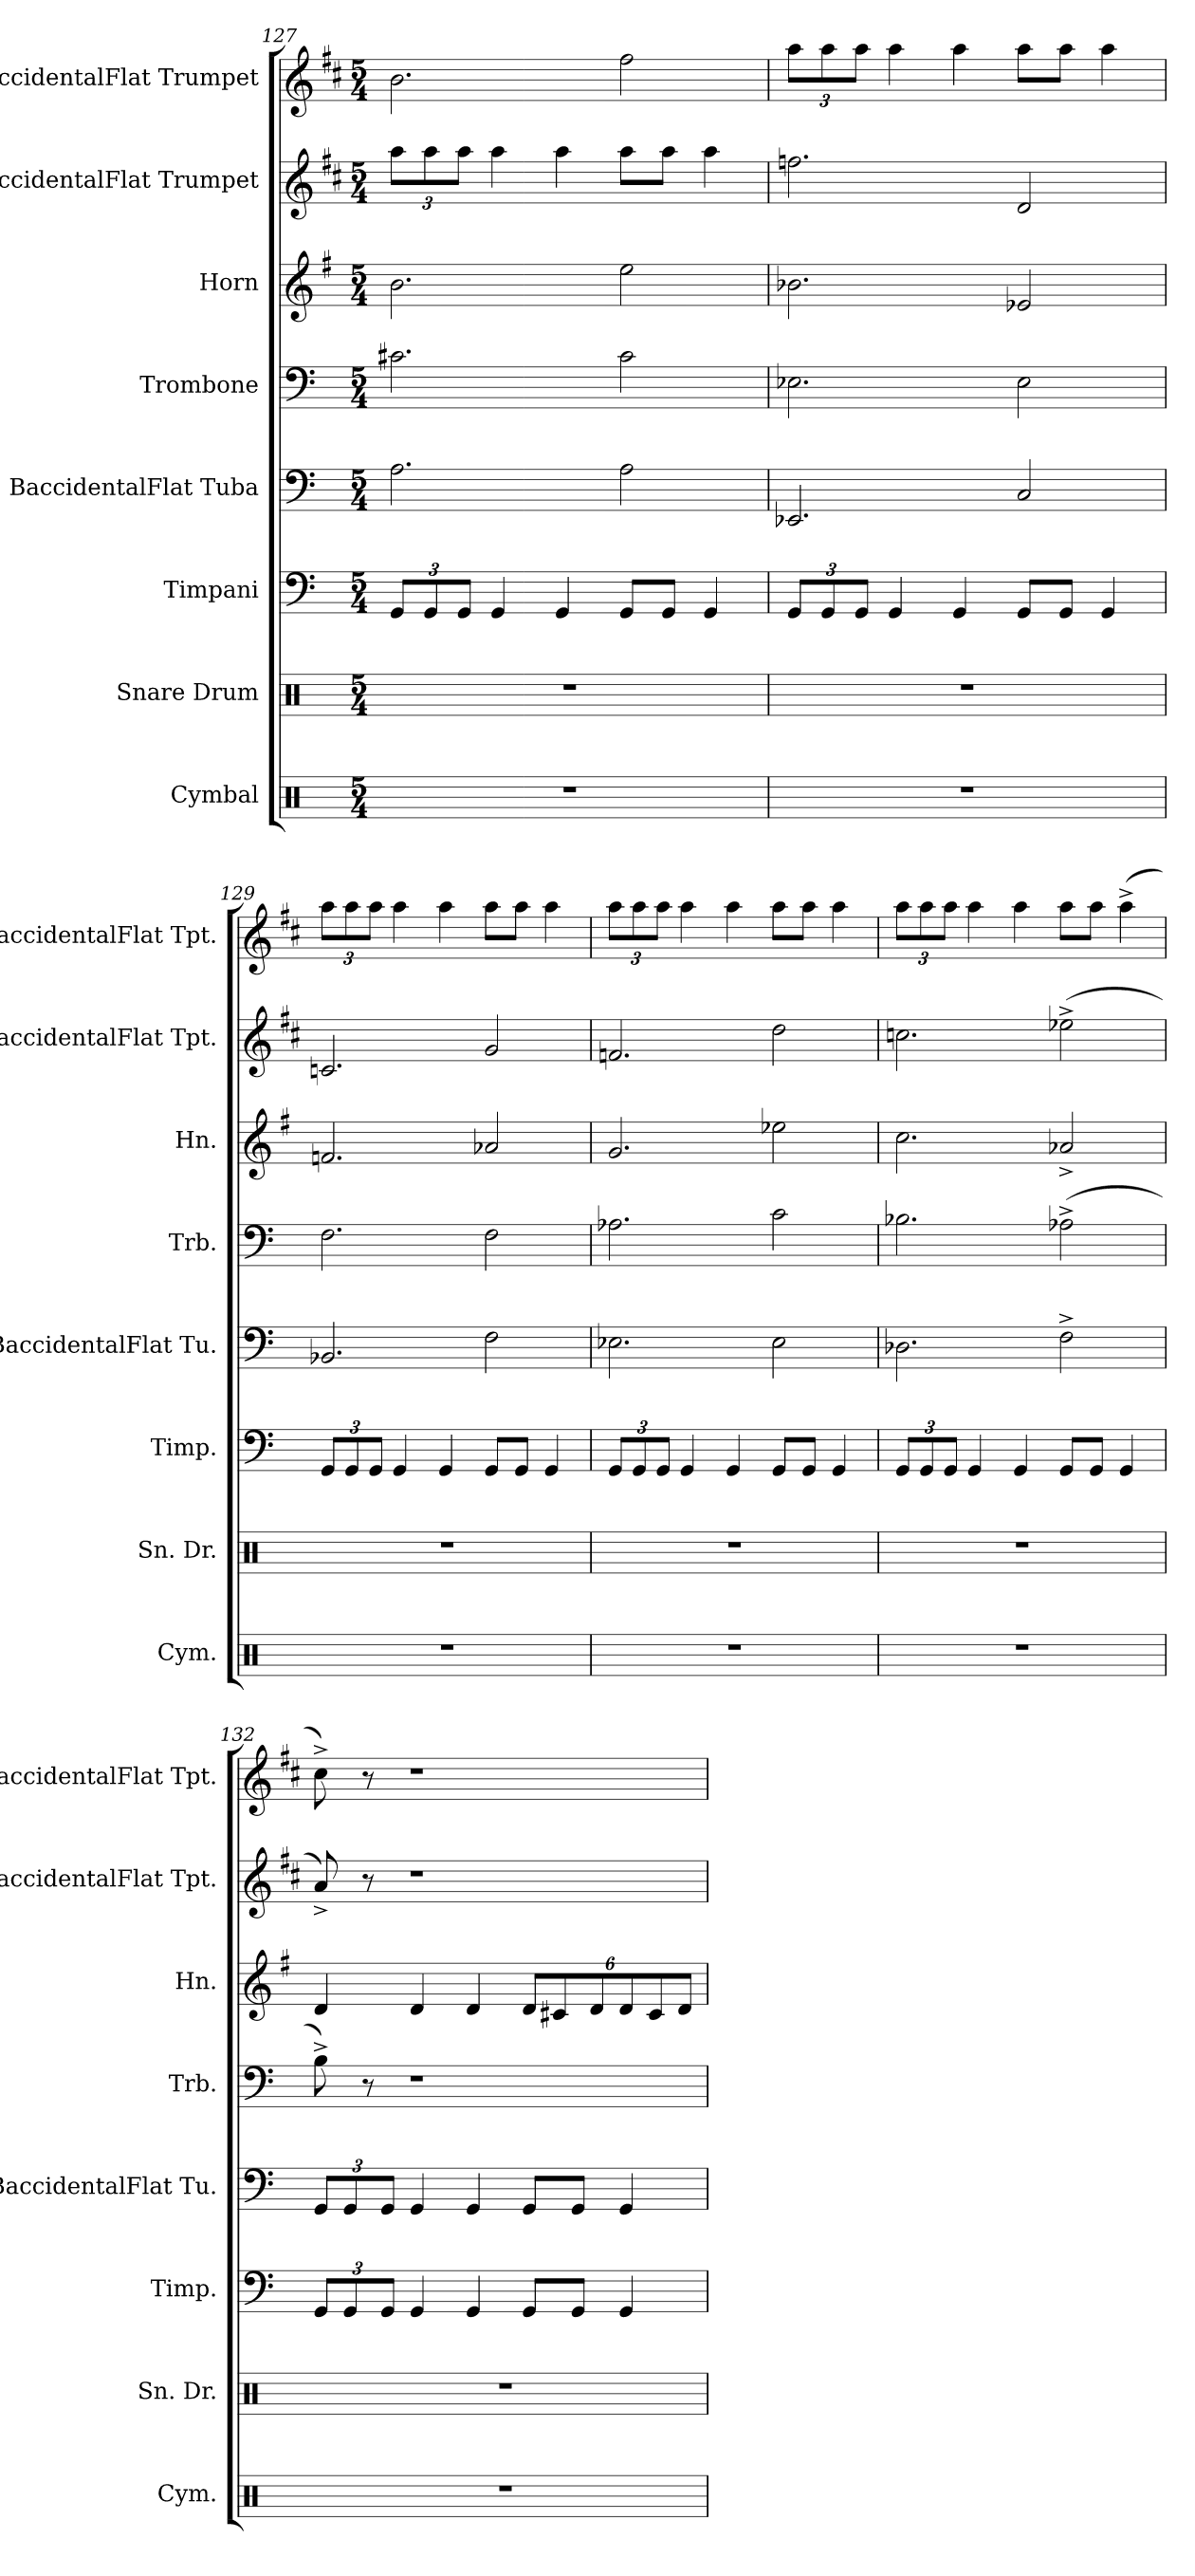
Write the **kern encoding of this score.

**kern	**kern	**kern	**kern	**kern	**kern	**kern	**kern
*part8	*part7	*part6	*part5	*part4	*part3	*part2	*part1
*staff8	*staff7	*staff6	*staff5	*staff4	*staff3	*staff2	*staff1
*I"Cymbal	*I"Snare Drum	*I"Timpani	*I"BaccidentalFlat Tuba	*I"Trombone	*I"Horn	*I"BaccidentalFlat Trumpet	*I"BaccidentalFlat Trumpet
*I'Cym.	*I'Sn. Dr.	*I'Timp.	*I'BaccidentalFlat Tu.	*I'Trb.	*I'Hn.	*I'BaccidentalFlat Tpt.	*I'BaccidentalFlat Tpt.
*clefX	*clefX	*clefF4	*clefF4	*clefF4	*clefG2	*clefG2	*clefG2
*	*	*	*	*	*ITrd4c7	*ITrd1c2	*ITrd1c2
*k[]	*k[]	*k[]	*k[]	*k[]	*k[]	*k[]	*k[]
*M5/4	*M5/4	*M5/4	*M5/4	*M5/4	*M5/4	*M5/4	*M5/4
*	*	*Xbrackettup	*	*	*	*Xbrackettup	*
=127	=127	=127	=127	=127	=127	=127	=127
4%5r	4%5r	12GG/L	2.A\	2.c#X\	2.e\	12gg\L	2.a\
.	.	12GG/	.	.	.	12gg\	.
.	.	12GG/J	.	.	.	12gg\J	.
.	.	4GG/	.	.	.	4gg\	.
.	.	4GG/	.	.	.	4gg\	.
.	.	8GG/L	2A\	2c#\	2a\	8gg\L	2ee\
.	.	8GG/J	.	.	.	8gg\J	.
.	.	4GG/	.	.	.	4gg\	.
=128	=128	=128	=128	=128	=128	=128	=128
*	*	*	*	*	*	*	*Xbrackettup
4%5r	4%5r	12GG/L	2.EE-X/	2.E-X\	2.e-X\	2.ee-X\	12gg\L
.	.	12GG/	.	.	.	.	12gg\
.	.	12GG/J	.	.	.	.	12gg\J
.	.	4GG/	.	.	.	.	4gg\
.	.	4GG/	.	.	.	.	4gg\
.	.	8GG/L	2C/	2E-\	2A-X/	2c/	8gg\L
.	.	8GG/J	.	.	.	.	8gg\J
.	.	4GG/	.	.	.	.	4gg\
!!LO:LB:g=z
=129	=129	=129	=129	=129	=129	=129	=129
4%5r	4%5r	12GG/L	2.BB-X/	2.F\	2.B-X/	2.B-X/	12gg\L
.	.	12GG/	.	.	.	.	12gg\
.	.	12GG/J	.	.	.	.	12gg\J
.	.	4GG/	.	.	.	.	4gg\
.	.	4GG/	.	.	.	.	4gg\
.	.	8GG/L	2F\	2F\	2d-X/	2f/	8gg\L
.	.	8GG/J	.	.	.	.	8gg\J
.	.	4GG/	.	.	.	.	4gg\
=130	=130	=130	=130	=130	=130	=130	=130
4%5r	4%5r	12GG/L	2.E-X\	2.A-X\	2.c/	2.e-X/	12gg\L
.	.	12GG/	.	.	.	.	12gg\
.	.	12GG/J	.	.	.	.	12gg\J
.	.	4GG/	.	.	.	.	4gg\
.	.	4GG/	.	.	.	.	4gg\
.	.	8GG/L	2E-\	2c\	2a-X\	2cc\	8gg\L
.	.	8GG/J	.	.	.	.	8gg\J
.	.	4GG/	.	.	.	.	4gg\
=131	=131	=131	=131	=131	=131	=131	=131
4%5r	4%5r	12GG/L	2.D-X\	2.B-X\	2.f\	2.b-X\	12gg\L
.	.	12GG/	.	.	.	.	12gg\
.	.	12GG/J	.	.	.	.	12gg\J
.	.	4GG/	.	.	.	.	4gg\
.	.	4GG/	.	.	.	.	4gg\
.	.	8GG/L	2F^\	(2A-X^\	2d-X^/	(2dd-X^\	8gg\L
.	.	8GG/J	.	.	.	.	8gg\J
.	.	4GG/	.	.	.	.	(4gg^\
=132	=132	=132	=132	=132	=132	=132	=132
*	*	*	*Xbrackettup	*	*	*	*
4%5r	4%5r	12GG/L	12GG/L	8B^\)	4G/	8g^/)	8b^\)
.	.	12GG/	12GG/	.	.	.	.
.	.	.	.	8r	.	8r	8r
.	.	12GG/J	12GG/J	.	.	.	.
.	.	4GG/	4GG/	1r	4G/	1r	1r
.	.	4GG/	4GG/	.	4G/	.	.
*	*	*	*	*	*Xbrackettup	*	*
.	.	8GG/L	8GG/L	.	12G/L	.	.
.	.	.	.	.	12F#X/	.	.
.	.	8GG/J	8GG/J	.	.	.	.
.	.	.	.	.	12G/	.	.
.	.	4GG/	4GG/	.	12G/	.	.
.	.	.	.	.	12F#/	.	.
.	.	.	.	.	12G/J	.	.
=	=	=	=	=	=	=	=
*-	*-	*-	*-	*-	*-	*-	*-
